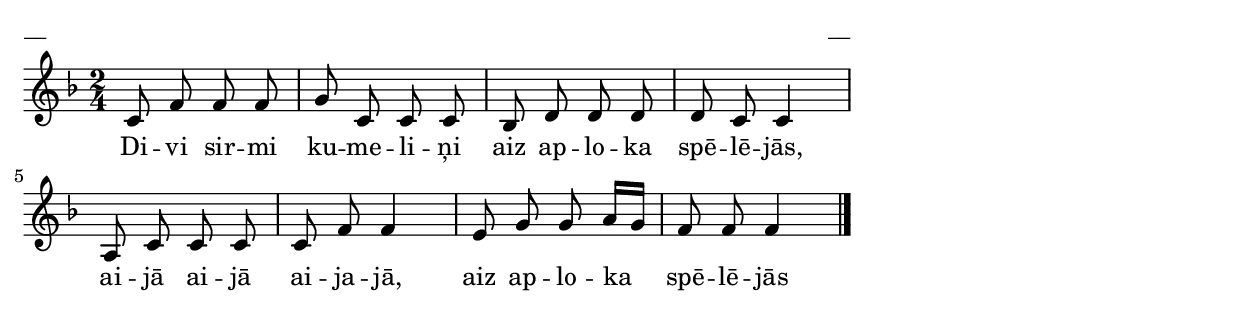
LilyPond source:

\version "2.13.16"
%\header {
%    title = "Divi sirmi kumeliņi aiz aploka spēlējās",AA lapas
%}
\paper {
line-width = 14\cm
left-margin = 0.4\cm
between-system-padding = 0.1\cm
between-system-space = 0.1\cm
}
\layout {
indent = #0
ragged-last = ##f
}

voiceA = \relative c' {
\clef "treble"
\key f \major
\time 2/4
c8 f f f |
g8 c, c c |
bes8 d d d |
d8 c c4 |
a8 c c c |
c8 f f4 |
e8 g g a16[ g] |
f8 f f4
\bar "|."
} 

lyricA = \lyricmode {
Di -- vi sir -- mi ku -- me -- li -- ņi aiz ap -- lo -- ka spē -- lē -- jās, 
ai -- jā ai -- jā ai -- ja -- jā, aiz ap -- lo -- ka spē -- lē -- jās 
} 

fullScore = <<
\new Staff {
<<
\new Voice = "voiceA" { \oneVoice \autoBeamOff \voiceA }
\lyricsto "voiceA" \new Lyrics \lyricA
>>
}
>>

\score {
\fullScore
\header { piece = "__" opus = "__" }
}
\markup { \with-color #(x11-color 'white) \sans \smaller "__" }
\score {
\unfoldRepeats
\fullScore
\midi {
\context { \Staff \remove "Staff_performer" }
\context { \Voice \consists "Staff_performer" }
}
}

